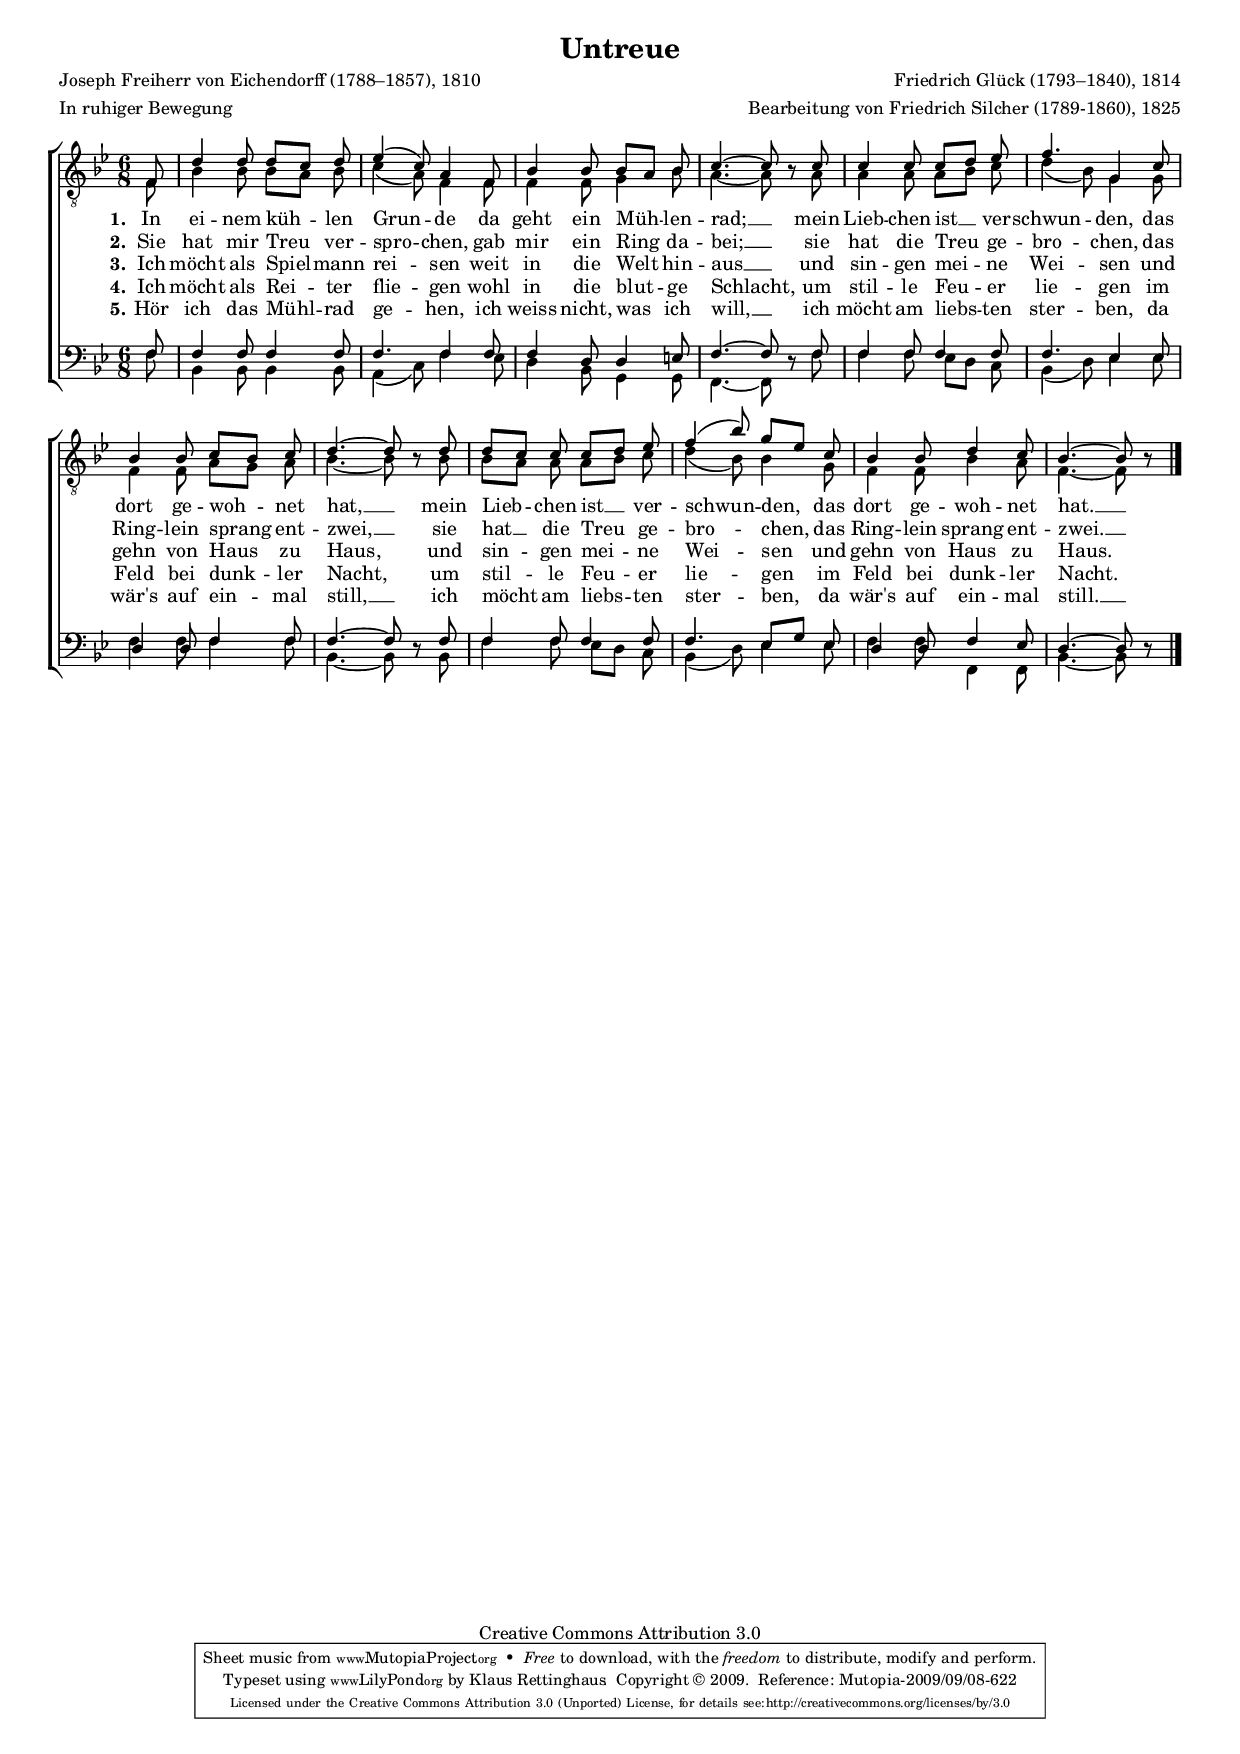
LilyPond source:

\include "deutsch.ly" 

#(set-global-staff-size 15.5) 
#(ly:set-option 'point-and-click #f) 

\version "2.12" 

global = { \key b \major \time 6/8 \tempo 4.=48 } 

TAUntreue = \relative c { 
\revert Rest #'direction 
\partial 8 
d8 h'4 h8 h[ a] h c4( a8) fis4 
d8 g4 g8 g[ fis] g a4.~ a8 r 
a8 a4 a8 a[ h] c d4. e,4 
a8 g4 g8 a[ g] a h4.~ h8 r 
h8 h[ a] a a[ h] c d4( g8) e[ c] 
a8 g4 g8 h4 a8 g4.~ g8 r 
\bar "|." 
} 

TBUntreue = \relative c { 
\partial 8 
f8 b4 b8 b[ a] b c4( a8) f4 
f8 f4 f8 g4 b8 a4.~ a8 s 
a8 a4 a8 a[ b] c d4( b8) g4 
g8 f4 f8 a[ g] a b4.~ b8 s 
b8 b[ a] a a[ b] c d4( b8) b4 
g8 f4 f8 b4 a8 f4.~ f8 s 
\bar "|." 
} 

BAUntreue = \relative c { 
\partial 8 
f8 f4 f8 f4 f8 f4. f4 
f8 f4 d8 d4 e8 f4.~ f8 s 
f8 f4 f8 f4 f8 f4. es4 
es8 d4 d8 f4 f8 f4.~ f8 s 
f8 f4 f8 f4 f8 f4. es8[ g] 
es8 d4 d8 f4 es8 d4.~ d8 s 
\bar "|." 
} 

BBUntreue = \relative c { 
\revert Rest #'direction 
f8 b,4 b8 b4 b8 a4( c8) f4 
es8 d4 b8 g4 g8 f4.~ f8 r 
f'8 f4 f8 es[ d] c b4( d8) es4 
es8 f4 f8 f4 f8 b,4.~ b8 r 
b8 f'4 f8 es[ d] c b4( d8) es4 
es8 f4 f8 f,4 f8 b4.~ b8 r 
\bar "|." 
} 


LUA = \lyricmode { 
\set stanza = "1." 
In ei -- nem küh -- len Grun -- de 
da geht ein Müh -- len -- rad; __ 
mein Lieb -- chen ist __ ver -- schwun -- den, 
das dort ge -- woh -- net hat, __ 
mein Lieb -- chen ist __ ver -- schwun -- den, 
das dort ge -- woh -- net hat. __ 
} 

LUB = \lyricmode { 
\set stanza = "2." 
Sie hat mir Treu ver -- spro -- chen, 
gab mir ein Ring da -- bei; __ 
sie hat die Treu ge -- bro -- chen, 
das Ring -- lein sprang ent -- zwei, __ 
sie hat __ die Treu ge -- bro -- chen, 
das Ring -- lein sprang ent -- zwei. __ 
} 

LUC = \lyricmode { 
\set stanza = "3." 
Ich möcht als Spiel -- mann rei -- sen 
weit in die Welt hin -- aus __ 
und sin -- gen mei -- ne Wei -- sen 
und gehn von Haus zu Haus, 
und sin -- gen mei -- ne Wei -- sen 
und gehn von Haus zu Haus. 
} 

LUD = \lyricmode { 
\set stanza = "4." 
Ich möcht als Rei -- ter flie -- gen 
wohl in die blut -- ge Schlacht, 
um stil -- le Feu -- er lie -- gen 
im Feld bei dunk -- ler Nacht, 
um stil -- le Feu -- er lie -- gen 
im Feld bei dunk -- ler Nacht. 
} 

LUE = \lyricmode { 
\set stanza = "5." 
Hör ich das Mühl -- rad ge -- hen, 
ich weiss nicht, was ich will, __ 
ich möcht am liebs -- ten ster -- ben, 
da wär's auf ein -- mal still, __ 
ich möcht am liebs -- ten ster -- ben, 
da wär's auf ein -- mal still. __ 
} 

%--------------------

\header { 
kaisernumber = "491" 
comment = "Vers 5 langsamer und schwächer, und das Ende pp" 
footnote = "" 
 
dedication = "" 
title = "Untreue" 
% subtitle = "Das zerbrochene Ringlein" 
composer = "Friedrich Glück (1793–1840), 1814" 
opus = "" 
meter = \markup {In ruhiger Bewegung} 
arranger = "Bearbeitung von Friedrich Silcher (1789-1860), 1825" 
poet = "Joseph Freiherr von Eichendorff (1788–1857), 1810" 

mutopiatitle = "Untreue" 
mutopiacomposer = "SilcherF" 
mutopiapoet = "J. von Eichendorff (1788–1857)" 
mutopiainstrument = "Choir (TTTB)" 
date = "1825" 
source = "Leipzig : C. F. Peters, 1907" 
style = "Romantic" 
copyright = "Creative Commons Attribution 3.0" 
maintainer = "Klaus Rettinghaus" 
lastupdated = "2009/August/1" 
 
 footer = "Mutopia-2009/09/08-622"
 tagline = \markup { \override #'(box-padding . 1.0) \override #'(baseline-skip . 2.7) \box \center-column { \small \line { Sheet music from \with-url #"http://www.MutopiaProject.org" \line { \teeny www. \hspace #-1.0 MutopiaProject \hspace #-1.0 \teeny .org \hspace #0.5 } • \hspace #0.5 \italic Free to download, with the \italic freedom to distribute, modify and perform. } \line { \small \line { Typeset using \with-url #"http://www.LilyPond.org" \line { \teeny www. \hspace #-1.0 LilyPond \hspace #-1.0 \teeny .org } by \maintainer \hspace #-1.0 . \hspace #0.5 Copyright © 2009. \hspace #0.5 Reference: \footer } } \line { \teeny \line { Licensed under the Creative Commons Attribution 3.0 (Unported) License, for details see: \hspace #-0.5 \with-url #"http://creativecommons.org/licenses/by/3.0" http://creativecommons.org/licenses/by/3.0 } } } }
} 

\score {
{
\context ChoirStaff 
	<< 
	\context Staff = TenorStaff 
	<< 
	#(set-accidental-style 'voice) 
	\set Staff.midiInstrument = "voice oohs" 
			\clef "G_8" 
			\context Voice = TenorA { \voiceOne 
				<< 
				\autoBeamOff 
				\dynamicUp 
				\global \transpose g b \TAUntreue 
				>> } 
			\context Voice = TenorB { \voiceTwo 
 				<< 
				\autoBeamOff 
				\global \TBUntreue 
				>> } 
			>> 
	\context Lyrics = verseone 
	\context Lyrics = versetwo 
	\context Lyrics = versethree 
	\context Lyrics = versefour 
	\context Lyrics = versefive 
	\context Staff = BassStaff 
	<< 
	#(set-accidental-style 'voice) 
	\set Staff.midiInstrument = "voice oohs" 
			\clef "F" 
			\context Voice = BassA { \voiceOne 
				<< 
				\autoBeamOff 
				\dynamicUp 
				\global \BAUntreue 
				>> } 
			\context Voice = BassB { \voiceTwo 
				<< 
				\autoBeamOff 
				\dynamicDown 
				\global \BBUntreue 
				>> } 
		>> 
	\context Lyrics = verseone \lyricsto TenorA \LUA 
	\context Lyrics = versetwo \lyricsto TenorA \LUB 
	\context Lyrics = versethree \lyricsto TenorA \LUC 
	\context Lyrics = versefour \lyricsto TenorA \LUD 
	\context Lyrics = versefive \lyricsto TenorA \LUE 
	>> 
}

\layout {
indent = 0.0\cm
\context {\Score 
\remove "Bar_number_engraver"
\override MetronomeMark #'transparent = ##t 
\override DynamicTextSpanner #'dash-period = #-1.0 
\override BreathingSign #'text = #(make-musicglyph-markup "scripts.rvarcomma") 
}
\context {\Staff 
\override VerticalAxisGroup #'minimum-Y-extent = #'(-1 . 1) 
}
}

\midi {
\context { \Voice 
\remove "Dynamic_performer" 
}
}

}
